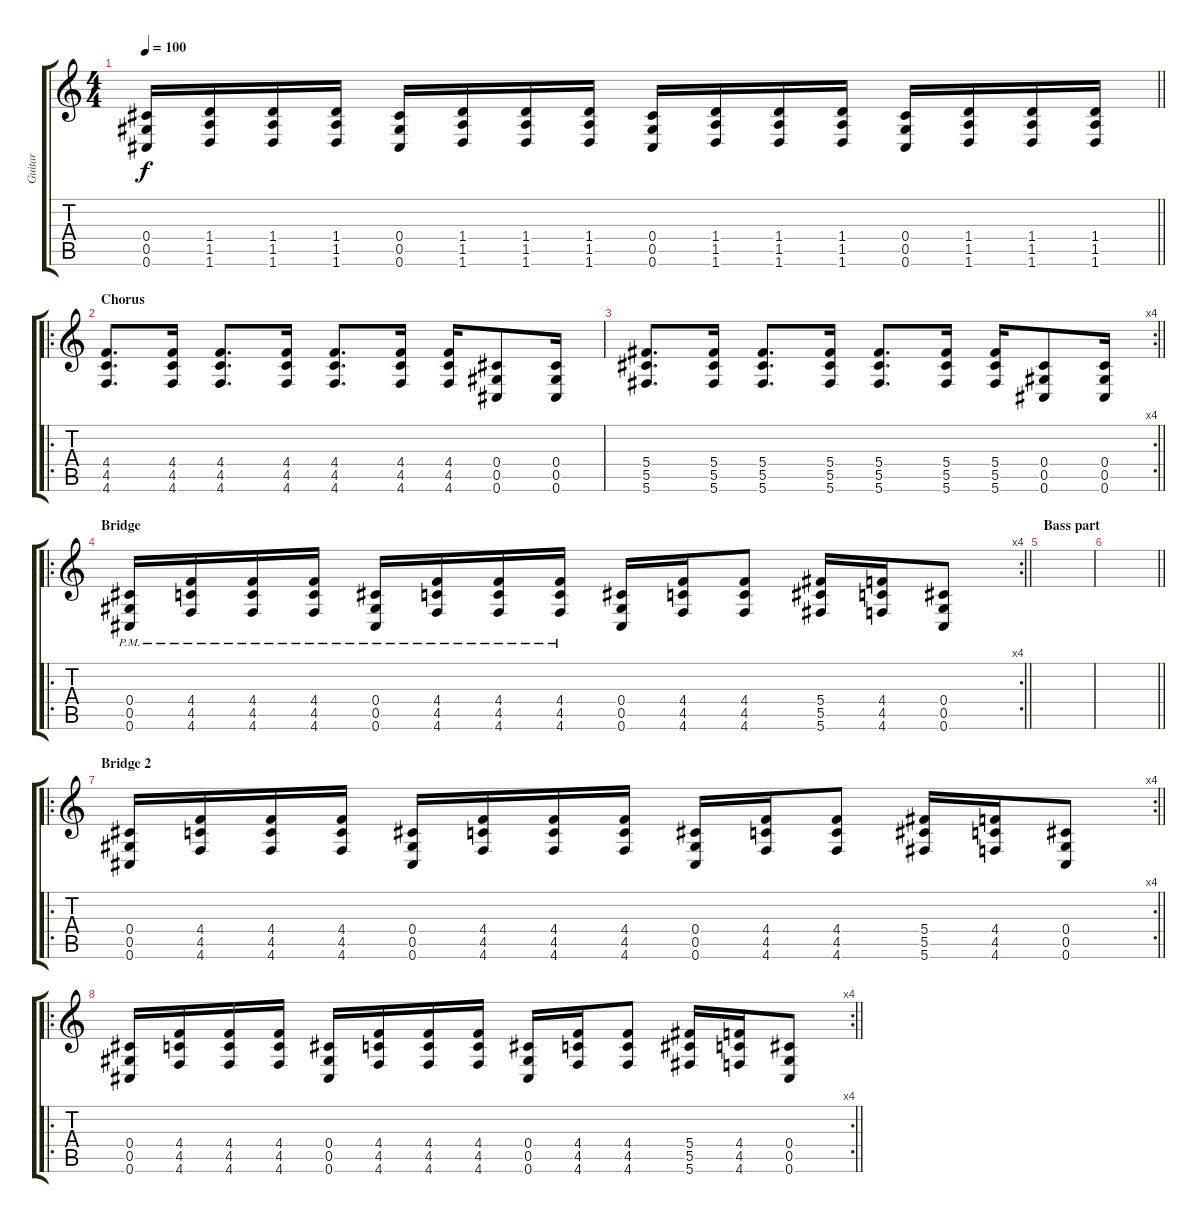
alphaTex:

\track ("Guitar" "Guitar") {instrument distortionguitar}
\staff {score tabs}
\tuning (Eb4 Bb3 Gb3 Db3 Ab2 Db2) {hide}
\ts (4 4)
\tempo 100
\clef g2
\barLineRight lightlight
\ks c
(0.4 0.5 0.6).16{dy f} (1.4 1.5 1.6).16 (1.4 1.5 1.6).16 (1.4 1.5 1.6).16 (0.4 0.5 0.6).16 (1.4 1.5 1.6).16 (1.4 1.5 1.6).16 (1.4 1.5 1.6).16 (0.4 0.5 0.6).16 (1.4 1.5 1.6).16 (1.4 1.5 1.6).16 (1.4 1.5 1.6).16 (0.4 0.5 0.6).16 (1.4 1.5 1.6).16 (1.4 1.5 1.6).16 (1.4 1.5 1.6).16 |
\ro
\section ("" "Chorus")
(4.4 4.5 4.6).8{d} (4.4 4.5 4.6).16 (4.4 4.5 4.6).8{d} (4.4 4.5 4.6).16 (4.4 4.5 4.6).8{d} (4.4 4.5 4.6).16 (4.4 4.5 4.6).16 (0.4 0.5 0.6).8 (0.4 0.5 0.6).16 |
\rc 4
\barLineRight lightlight
(5.4 5.5 5.6).8{d} (5.4 5.5 5.6).16 (5.4 5.5 5.6).8{d} (5.4 5.5 5.6).16 (5.4 5.5 5.6).8{d} (5.4 5.5 5.6).16 (5.4 5.5 5.6).16 (0.4 0.5 0.6).8 (0.4 0.5 0.6).16 |
\ro
\rc 4
\section ("" "Bridge")
\barLineRight lightlight
(0.4{pm} 0.5{pm} 0.6{pm}).16 (4.4{pm} 4.5{pm} 4.6{pm}).16 (4.4{pm} 4.5{pm} 4.6{pm}).16 (4.4{pm} 4.5{pm} 4.6{pm}).16 (0.4{pm} 0.5{pm} 0.6{pm}).16 (4.4{pm} 4.5{pm} 4.6{pm}).16 (4.4{pm} 4.5{pm} 4.6{pm}).16 (4.4{pm} 4.5{pm} 4.6{pm}).16 (0.4 0.5 0.6).16 (4.4 4.5 4.6).16 (4.4 4.5 4.6).8 (5.4 5.5 5.6).16 (4.4 4.5 4.6).16 (0.4 0.5 0.6).8 |
\section ("" "Bass part")
|
\barLineRight lightlight
|
\ro
\rc 4
\section ("" "Bridge 2")
\barLineRight lightlight
(0.4 0.5 0.6).16 (4.4 4.5 4.6).16 (4.4 4.5 4.6).16 (4.4 4.5 4.6).16 (0.4 0.5 0.6).16 (4.4 4.5 4.6).16 (4.4 4.5 4.6).16 (4.4 4.5 4.6).16 (0.4 0.5 0.6).16 (4.4 4.5 4.6).16 (4.4 4.5 4.6).8 (5.4 5.5 5.6).16 (4.4 4.5 4.6).16 (0.4 0.5 0.6).8 |
\ro
\rc 4
\barLineRight lightlight
(0.4 0.5 0.6).16 (4.4 4.5 4.6).16 (4.4 4.5 4.6).16 (4.4 4.5 4.6).16 (0.4 0.5 0.6).16 (4.4 4.5 4.6).16 (4.4 4.5 4.6).16 (4.4 4.5 4.6).16 (0.4 0.5 0.6).16 (4.4 4.5 4.6).16 (4.4 4.5 4.6).8 (5.4 5.5 5.6).16 (4.4 4.5 4.6).16 (0.4 0.5 0.6).8
